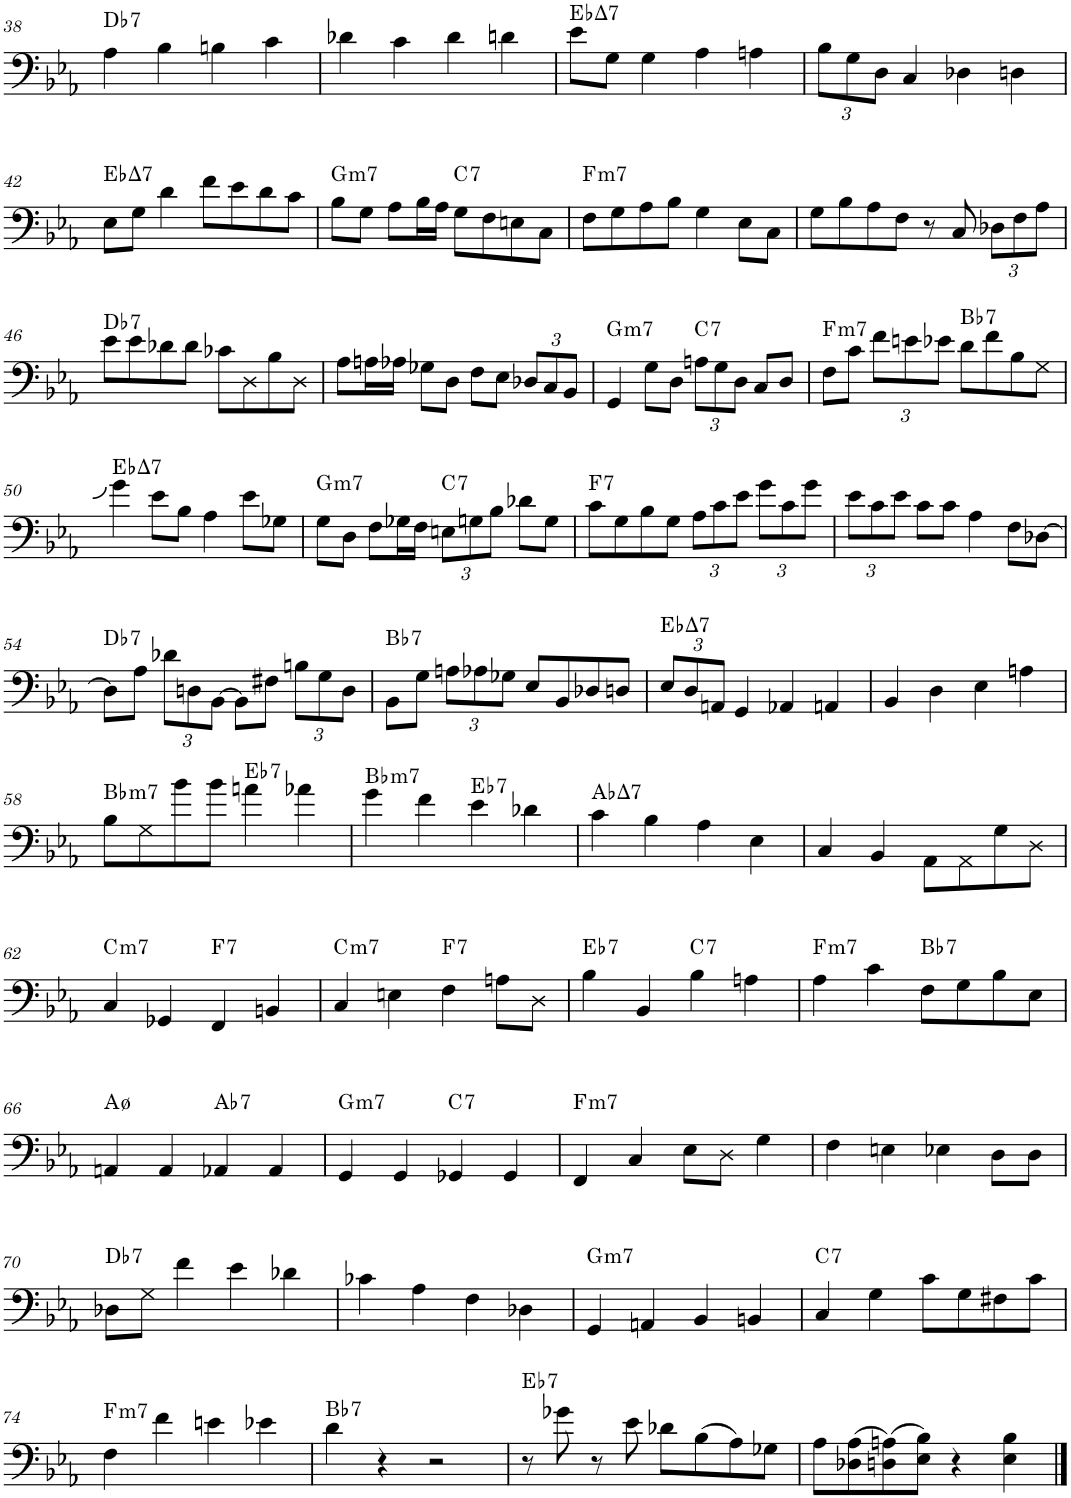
**kern	**harte
*part1	*part1
*staff1	*
*I"Bass Guitar	*
*I'B. Guit.	*
!!LO:PB:g=z
*clefF4	*
*Trd7c12	*
*k[b-e-a-]	*
*M4/4	*
=38	=38
!	!LO:H:kt=7
4A-\	Db:7
4B-\	.
4Bn\	.
4c\	.
=39	=39
4d-X\	.
4c\	.
4d-\	.
4dn\	.
=40	=40
!	!LO:H:kt=7
8e-\L	Eb:maj7
8G\J	.
4G\	.
4A-\	.
4An\	.
=41	=41
*Xbrackettup	*
12B-\L	.
12G\	.
12D\J	.
4C/	.
4D-X\	.
4Dn\	.
!!LO:LB:g=z
=42	=42
!	!LO:H:kt=7
8E-\L	Eb:maj7
8G\J	.
4d\	.
8f\L	.
8e-\	.
8d\	.
8c\J	.
=43	=43
!	!LO:H:kt=m7
8B-\L	G:min7
8G\J	.
8A-\L	.
16B-\L	.
16A-\JJ	.
!	!LO:H:kt=7
8G\L	C:7
8F\	.
8En\	.
8C\J	.
=44	=44
!	!LO:H:kt=m7
8F\L	F:min7
8G\	.
8A-\	.
8B-\J	.
4G\	.
8E-\L	.
8C\J	.
=45	=45
8G\L	.
8B-\	.
8A-\	.
8F\J	.
8r	.
8C/	.
12D-X\L	.
12F\	.
12A-\J	.
!!LO:LB:g=z
=46	=46
!	!LO:H:kt=7
8e-\L	Db:7
8e-\	.
8d-X\	.
8d-\J	.
8c-X\L	.
8D\	.
8B-\	.
8D\J	.
=47	=47
8A-\L	.
16An\L	.
16A-X\JJ	.
8G-X\L	.
8D\J	.
8F\L	.
8E-\J	.
12D-X/L	.
12C/	.
12BB-/J	.
=48	=48
!	!LO:H:kt=m7
4GG/	G:min7
8G\L	.
8D\J	.
!	!LO:H:kt=7
12An\L	C:7
12G\	.
12D\J	.
8C/L	.
8D/J	.
=49	=49
!	!LO:H:kt=m7
8F\L	F:min7
8c\J	.
12f\L	.
12en\	.
12e-X\J	.
!	!LO:H:kt=7
8d\L	Bb:7
8f\	.
8B-\	.
8G\J	.
!!LO:LB:g=z
=50	=50
!	!LO:H:kt=7
4g\	Eb:maj7
8e-\L	.
8B-\J	.
4A-\	.
8e-\L	.
8G-X\J	.
=51	=51
!	!LO:H:kt=m7
8G\L	G:min7
8D\J	.
8F\L	.
16G-X\L	.
16F\JJ	.
!	!LO:H:kt=7
12En\L	C:7
12Gn\	.
12B-\J	.
8d-X\L	.
8G\J	.
=52	=52
!	!LO:H:kt=7
8c\L	F:7
8G\	.
8B-\	.
8G\J	.
12A-\L	.
12c\	.
12e-\J	.
12g\L	.
12c\	.
12g\J	.
=53	=53
12e-\L	.
12c\	.
12e-\J	.
8c\L	.
8c\J	.
4A-\	.
8F\L	.
[8D-X\J	.
!!LO:LB:g=z
=54	=54
!	!LO:H:kt=7
8D-\L]	Db:7
8A-\J	.
12d-X\L	.
12Dn\	.
[12BB-\J	.
8BB-\L]	.
8F#X\J	.
12Bn\L	.
12G\	.
12D\J	.
=55	=55
!	!LO:H:kt=7
8BB-\L	Bb:7
8G\J	.
12An\L	.
12A-X\	.
12G-X\J	.
8E-/L	.
8BB-/	.
8D-X/	.
8Dn/J	.
=56	=56
!	!LO:H:kt=7
12E-/L	Eb:maj7
12D/	.
12AAn/J	.
4GG/	.
4AA-X/	.
4AAn/	.
=57	=57
4BB-/	.
4D\	.
4E-\	.
4An\	.
!!LO:LB:g=z
=58	=58
!	!LO:H:kt=m7
8B-\L	Bb:min7
8G\	.
8b-\	.
8b-\J	.
!	!LO:H:kt=7
4an\	Eb:7
4a-X\	.
=59	=59
!	!LO:H:kt=m7
4g\	Bb:min7
4f\	.
!	!LO:H:kt=7
4e-\	Eb:7
4d-X\	.
=60	=60
!	!LO:H:kt=7
4c\	Ab:maj7
4B-\	.
4A-\	.
4E-\	.
=61	=61
4C/	.
4BB-/	.
8AA-\L	.
8AA-\	.
8G\	.
8D\J	.
!!LO:LB:g=z
=62	=62
!	!LO:H:kt=m7
4C/	C:min7
4GG-X/	.
!	!LO:H:kt=7
4FF/	F:7
4BBn/	.
=63	=63
!	!LO:H:kt=m7
4C/	C:min7
4En\	.
!	!LO:H:kt=7
4F\	F:7
8An\L	.
8D\J	.
=64	=64
!	!LO:H:kt=7
4B-\	Eb:7
4BB-/	.
!	!LO:H:kt=7
4B-\	C:7
4An\	.
=65	=65
!	!LO:H:kt=m7
4A-\	F:min7
4c\	.
!	!LO:H:kt=7
8F\L	Bb:7
8G\	.
8B-\	.
8E-\J	.
!!LO:LB:g=z
=66	=66
4AAn/	A:hdim7
4AA/	.
!	!LO:H:kt=7
4AA-X/	Ab:7
4AA-/	.
=67	=67
!	!LO:H:kt=m7
4GG/	G:min7
4GG/	.
!	!LO:H:kt=7
4GG-X/	C:7
4GG-/	.
=68	=68
!	!LO:H:kt=m7
4FF/	F:min7
4C/	.
8E-\L	.
8D\J	.
4G\	.
=69	=69
4F\	.
4En\	.
4E-X\	.
8D\L	.
8D\J	.
!!LO:LB:g=z
=70	=70
!	!LO:H:kt=7
8D-X\L	Db:7
8G\J	.
4f\	.
4e-\	.
4d-X\	.
=71	=71
4c-X\	.
4A-\	.
4F\	.
4D-X\	.
=72	=72
!	!LO:H:kt=m7
4GG/	G:min7
4AAn/	.
4BB-/	.
4BBn/	.
=73	=73
!	!LO:H:kt=7
4C/	C:7
4G\	.
8c\L	.
8G\	.
8F#X\	.
8c\J	.
!!LO:LB:g=z
=74	=74
!	!LO:H:kt=m7
4F\	F:min7
4f\	.
4en\	.
4e-X\	.
=75	=75
!	!LO:H:kt=7
4d\	Bb:7
4r	.
2r	.
=76	=76
!	!LO:H:kt=7
8r	Eb:7
8g-X\	.
8r	.
8e-\	.
8d-X\L	.
(8B-\	.
8A-\)	.
8G-X\J	.
=77	=77
8A-\L	.
(8D-X\ 8A-\	.
(8Dn\ 8An\)	.
8E-\ 8B-\J)	.
4r	.
4E-\ 4B-\	.
==	==
*-	*-
